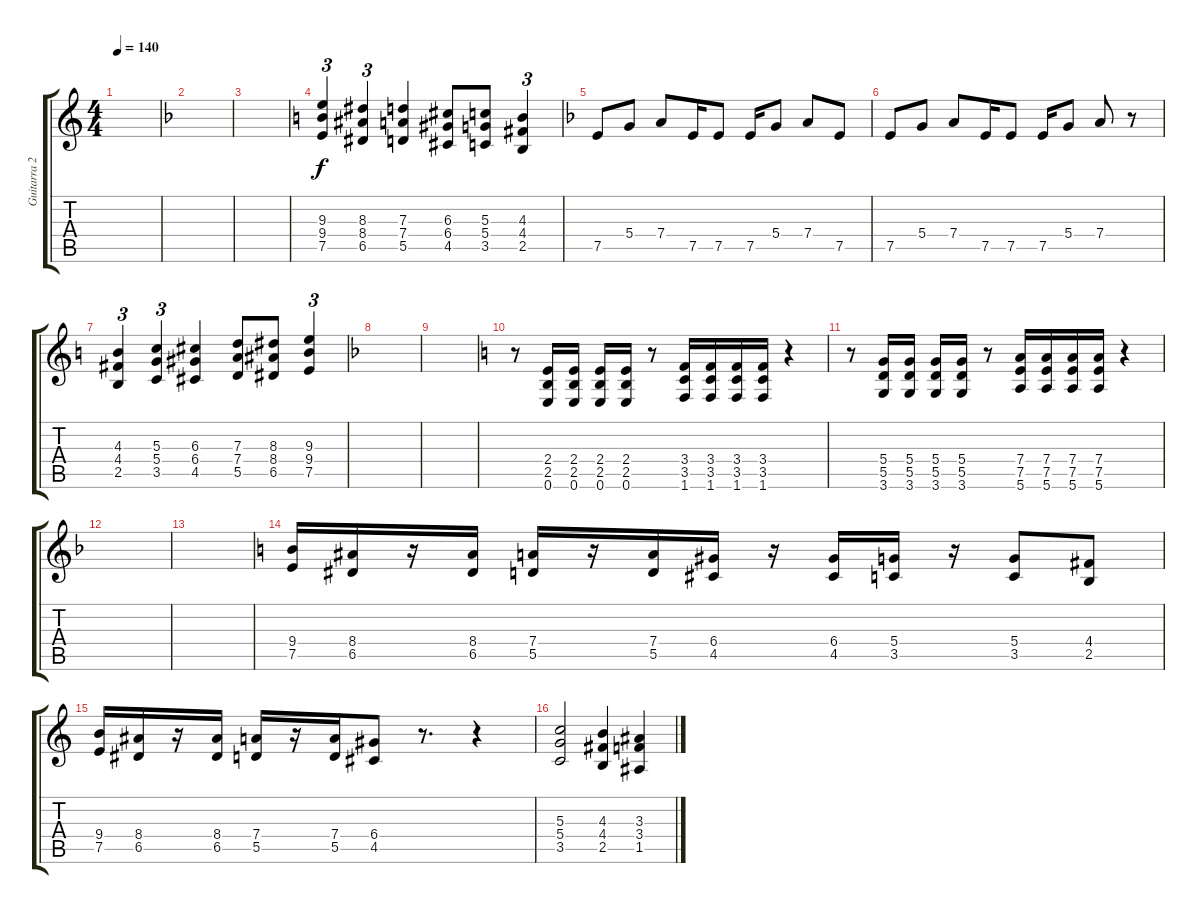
\track ("Guitarra 2" "Guitarra 2") {instrument overdrivenguitar}
\staff {score tabs}
\tuning (E4 B3 G3 D3 A2 E2) {hide}
\ts (4 4)
\tempo 140
\clef g2
\ks c
|
\ks f
|
|
\ks c
(9.3 9.4 7.5).4{tu (3 2)} (8.3 8.4 6.5).4{tu (3 2)} (7.3 7.4 5.5).4 (6.3 6.4 4.5).8 (5.3 5.4 3.5).8 (4.3 4.4 2.5).4{tu (3 2)} |
\ks f
7.5.8 5.4.8 7.4.8 7.5.16 7.5.8 7.5.16 5.4.8 7.4.8 7.5.8 |
7.5.8 5.4.8 7.4.8 7.5.16 7.5.8 7.5.16 5.4.8 7.4.8 r.8 |
\ks c
(4.3 4.4 2.5).4{tu (3 2)} (5.3 5.4 3.5).4{tu (3 2)} (6.3 6.4 4.5).4 (7.3 7.4 5.5).8 (8.3 8.4 6.5).8 (9.3 9.4 7.5).4{tu (3 2)} |
\ks f
|
|
\ks c
r.8 (2.4 2.5 0.6).16 (2.4 2.5 0.6).16 (2.4 2.5 0.6).16 (2.4 2.5 0.6).16 r.8 (3.4 3.5 1.6).16 (3.4 3.5 1.6).16 (3.4 3.5 1.6).16 (3.4 3.5 1.6).16 r.4 |
r.8 (5.4 5.5 3.6).16 (5.4 5.5 3.6).16 (5.4 5.5 3.6).16 (5.4 5.5 3.6).16 r.8 (7.4 7.5 5.6).16 (7.4 7.5 5.6).16 (7.4 7.5 5.6).16 (7.4 7.5 5.6).16 r.4 |
\ks f
|
|
\ks c
(9.4 7.5).16 (8.4 6.5).16 r.16 (8.4 6.5).16 (7.4 5.5).16 r.16 (7.4 5.5).16 (6.4 4.5).16 r.16 (6.4 4.5).16 (5.4 3.5).16 r.16 (5.4 3.5).8 (4.4 2.5).8 |
(9.4 7.5).16 (8.4 6.5).16 r.16 (8.4 6.5).16 (7.4 5.5).16 r.16 (7.4 5.5).16 (6.4 4.5).8 r.8{d} r.4 |
(5.3 5.4 3.5).2 (4.3 4.4 2.5).4 (3.3 3.4 1.5).4
